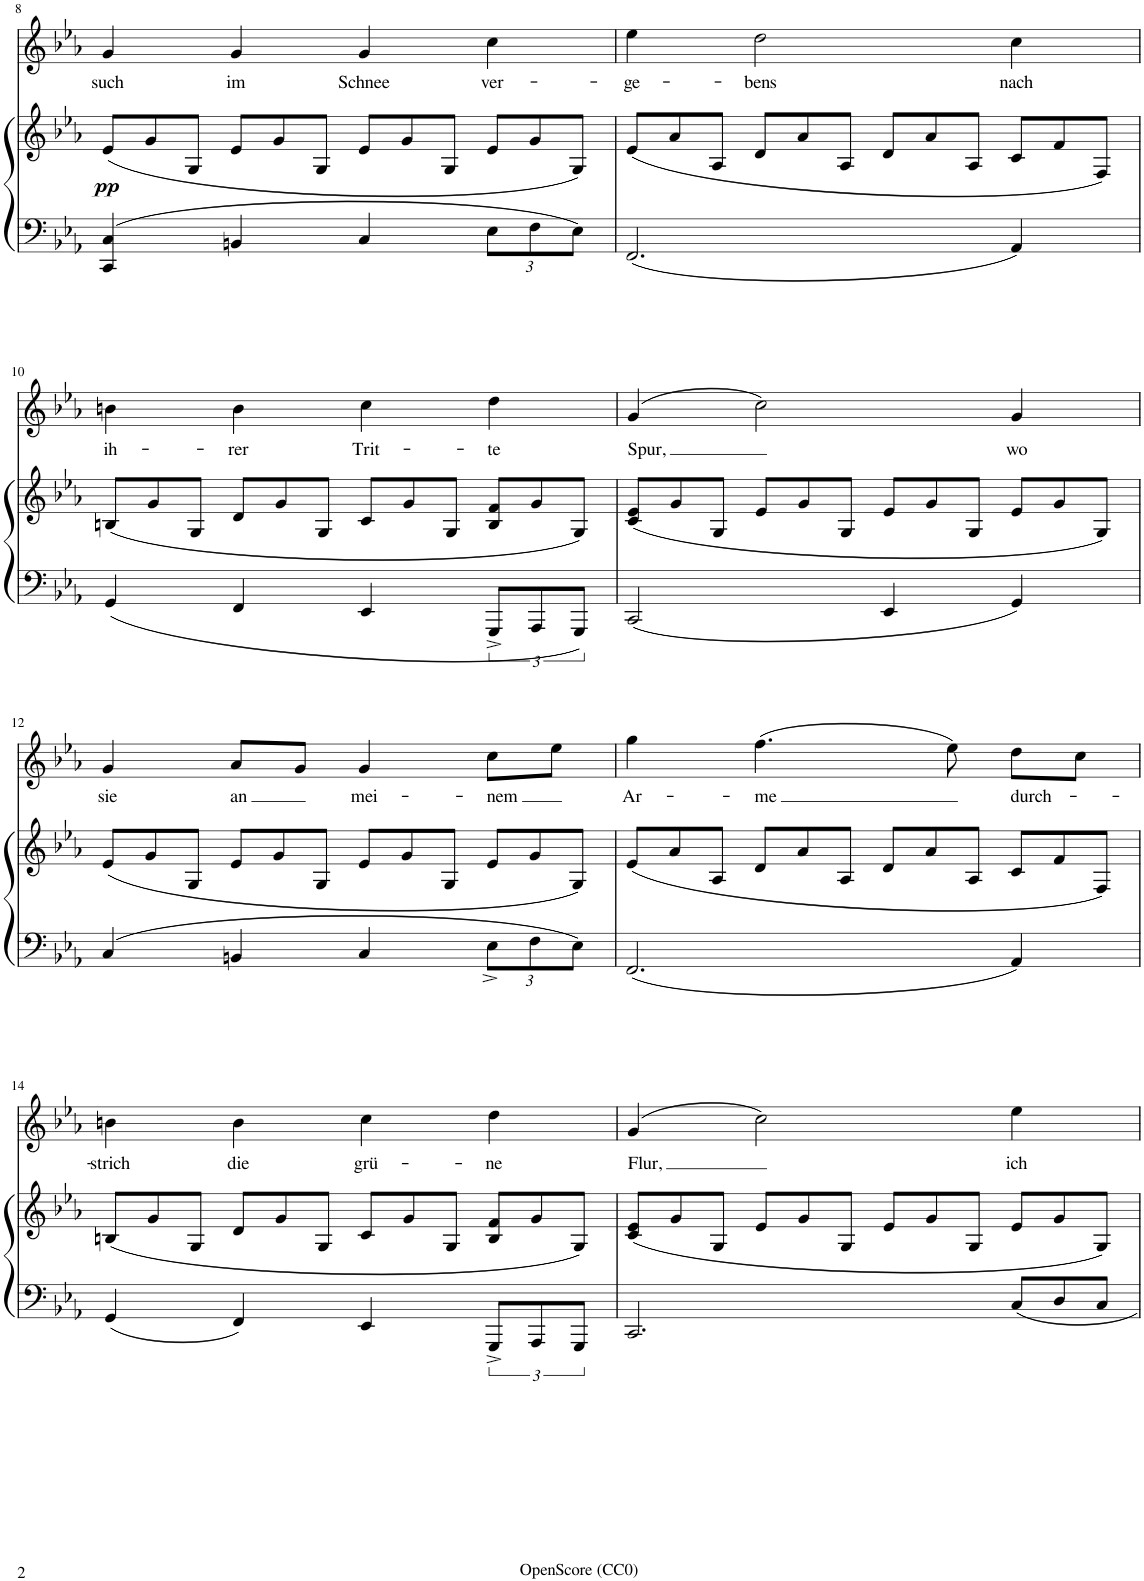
**kern	**kern	**dynam	**kern	**text
*part2	*part2	*part2	*part1	*part1
*staff3	*staff2	*staff2/3	*staff1	*staff1
*I"Pianoforte	*	*	*I"Singstimme Voice	*
*I'Pno	*	*	*	*
!!LO:PB:g=z
*clefF4	*clefG2	*	*clefG2	*
*k[b-e-a-]	*k[b-e-a-]	*	*k[b-e-a-]	*
*M4/4	*M4/4	*	*M4/4	*
*met(c)	*met(c)	*	*met(c)	*
*	*Xtuplet	*	*	*
=8	=8	=8	=8	=8
!	!	!LO:DY:b	!	!LO:LY:b
4CC/ 4C/	(12e-/L	pp	4g/	such
.	12g/	.	.	.
.	12G/J	.	.	.
!	!	!	!	!LO:LY:b
4BBn/	12e-/L	.	4g/	im
.	12g/	.	.	.
.	12G/J	.	.	.
!	!	!	!	!LO:LY:b
4C/	12e-/L	.	4g/	Schnee
.	12g/	.	.	.
.	12G/J	.	.	.
*Xbrackettup	*	*	*	*
!	!	!	!	!LO:LY:b
12E-\L	12e-/L	.	4cc\	ver-
12F\	12g/	.	.	.
12E-\J	12G/J)	.	.	.
=9	=9	=9	=9	=9
!	!	!	!	!LO:LY:b
2.FF/	(12e-/L	.	4ee-\	-ge-
.	12a-/	.	.	.
.	12A-/J	.	.	.
!	!	!	!	!LO:LY:b
.	12d/L	.	2dd\	-bens
.	12a-/	.	.	.
.	12A-/J	.	.	.
.	12d/L	.	.	.
.	12a-/	.	.	.
.	12A-/J	.	.	.
!	!	!	!	!LO:LY:b
4AA-/	12c/L	.	4cc\	nach
.	12f/	.	.	.
.	12F/J)	.	.	.
!!LO:LB:g=z
=10	=10	=10	=10	=10
!	!	!	!	!LO:LY:b
4GG/	(12Bn/L	.	4bn\	ih-
.	12g/	.	.	.
.	12G/J	.	.	.
!	!	!	!	!LO:LY:b
4FF/	12d/L	.	4b\	-rer
.	12g/	.	.	.
.	12G/J	.	.	.
!	!	!	!	!LO:LY:b
4EE-/	12c/L	.	4cc\	Trit-
.	12g/	.	.	.
.	12G/J	.	.	.
*brackettup	*	*	*	*
!	!	!	!	!LO:LY:b
12GGG^/L	12B/ 12f/L	.	4dd\	-te
12AAA-/	12g/	.	.	.
12GGG/J	12G/J)	.	.	.
=11	=11	=11	=11	=11
!	!	!	!	!LO:LY:b
2CC/	(12c/ 12e-/L	.	(4g/	Spur,
.	12g/	.	.	.
.	12G/J	.	.	.
.	12e-/L	.	2cc\)	.
.	12g/	.	.	.
.	12G/J	.	.	.
4EE-/	12e-/L	.	.	.
.	12g/	.	.	.
.	12G/J	.	.	.
!	!	!	!	!LO:LY:b
4GG/	12e-/L	.	4g/	wo
.	12g/	.	.	.
.	12G/J)	.	.	.
!!LO:LB:g=z
=12	=12	=12	=12	=12
!	!	!	!	!LO:LY:b
4C/	(12e-/L	.	4g/	sie
.	12g/	.	.	.
.	12G/J	.	.	.
!	!	!	!	!LO:LY:b
4BBn/	12e-/L	.	8a-/L	an
.	12g/	.	.	.
.	.	.	8g/J	.
.	12G/J	.	.	.
!	!	!	!	!LO:LY:b
4C/	12e-/L	.	4g/	mei-
.	12g/	.	.	.
.	12G/J	.	.	.
*Xbrackettup	*	*	*	*
!	!	!	!	!LO:LY:b
12E-^<\L	12e-/L	.	8cc\L	-nem
12F\	12g/	.	.	.
.	.	.	8ee-\J	.
12E-\J	12G/J)	.	.	.
=13	=13	=13	=13	=13
!	!	!	!	!LO:LY:b
2.FF/	(12e-/L	.	4gg\	Ar-
.	12a-/	.	.	.
.	12A-/J	.	.	.
!	!	!	!	!LO:LY:b
.	12d/L	.	(4.ff\	-me
.	12a-/	.	.	.
.	12A-/J	.	.	.
.	12d/L	.	.	.
.	12a-/	.	.	.
.	.	.	8ee-\)	.
.	12A-/J	.	.	.
!	!	!	!	!LO:LY:b
4AA-/	12c/L	.	8dd\L	durch-
.	12f/	.	.	.
.	.	.	8cc\J	.
.	12F/J)	.	.	.
!!LO:LB:g=z
=14	=14	=14	=14	=14
!	!	!	!	!LO:LY:b
4GG/	(12Bn/L	.	4bn\	-strich
.	12g/	.	.	.
.	12G/J	.	.	.
!	!	!	!	!LO:LY:b
4FF/	12d/L	.	4b\	die
.	12g/	.	.	.
.	12G/J	.	.	.
!	!	!	!	!LO:LY:b
4EE-/	12c/L	.	4cc\	grü-
.	12g/	.	.	.
.	12G/J	.	.	.
*brackettup	*	*	*	*
!	!	!	!	!LO:LY:b
12GGG^/L	12B/ 12f/L	.	4dd\	-ne
12AAA-/	12g/	.	.	.
12GGG/J	12G/J)	.	.	.
=15	=15	=15	=15	=15
!	!	!	!	!LO:LY:b
2.CC/	(12c/ 12e-/L	.	(4g/	Flur,
.	12g/	.	.	.
.	12G/J	.	.	.
.	12e-/L	.	2cc\)	.
.	12g/	.	.	.
.	12G/J	.	.	.
.	12e-/L	.	.	.
.	12g/	.	.	.
.	12G/J	.	.	.
*Xtuplet	*	*	*	*
!	!	!	!	!LO:LY:b
12C/L	12e-/L	.	4ee-\	ich
12D/	12g/	.	.	.
12C/J	12G/J)	.	.	.
=	=	=	=	=
*-	*-	*-	*-	*-
